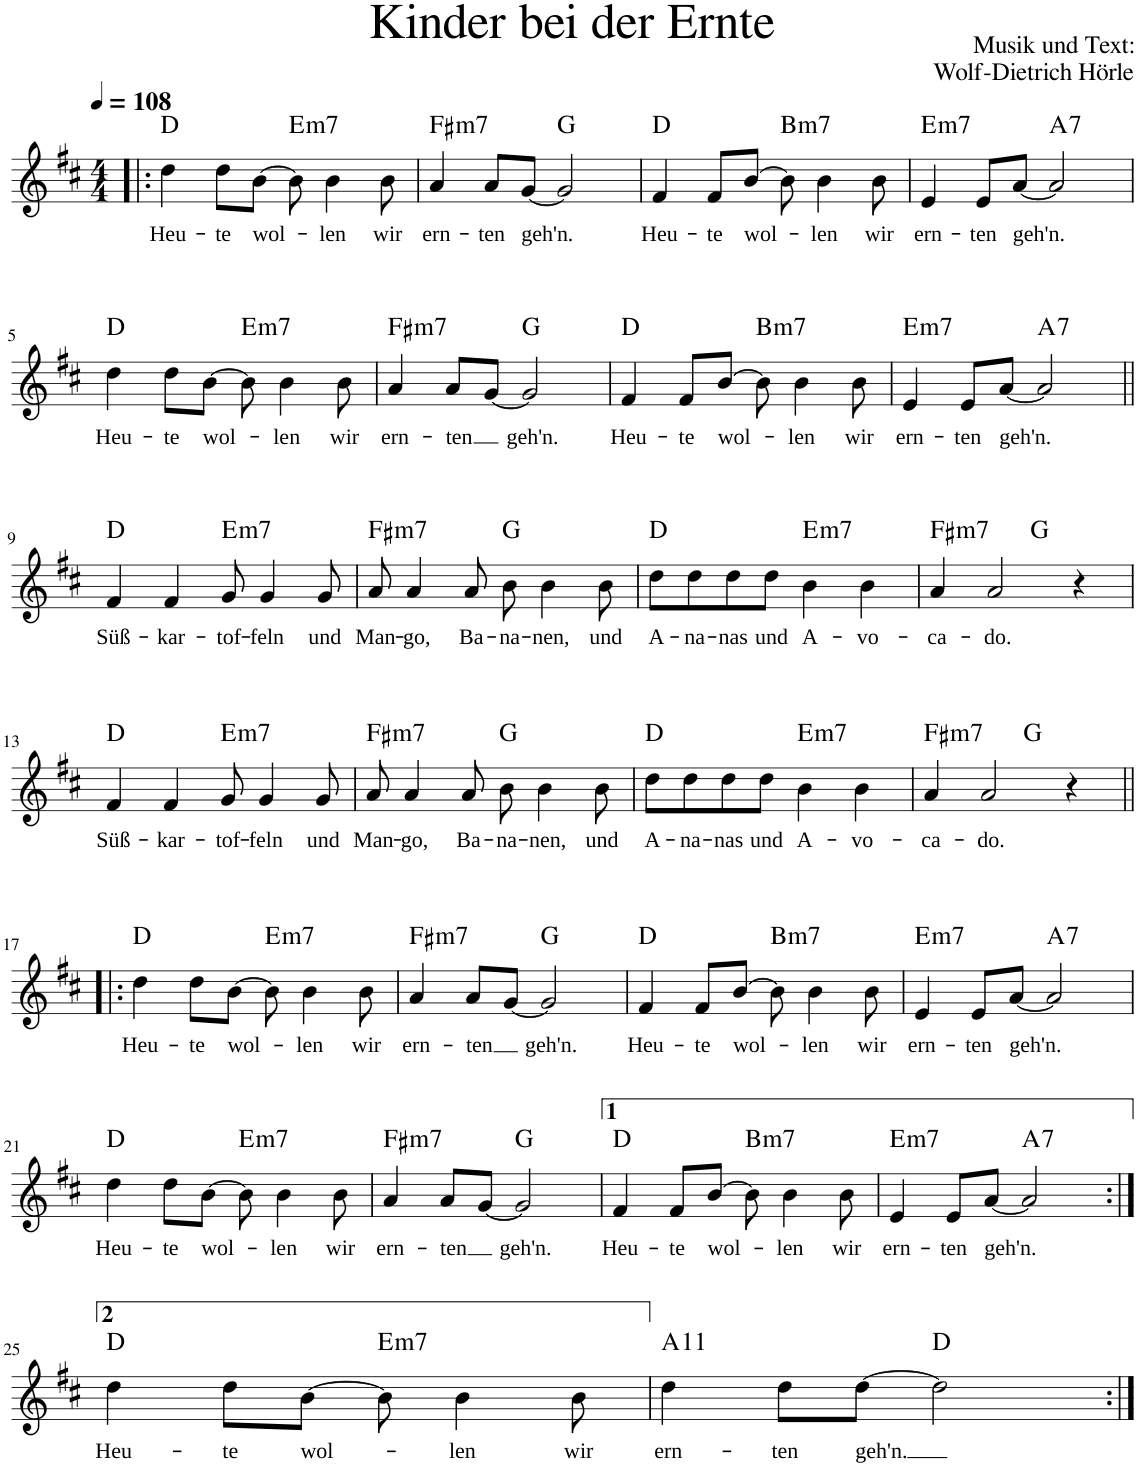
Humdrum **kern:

**kern	**text	**harte
*part1	*part1	*part1
*staff1	*staff1	*
*clefG2	*	*
*k[f#c#]	*	*
*D:	*	*
*M4/4	*	*
*MM108	*	*
=1!|:	=1!|:	=1!|:
!	!LO:LY:b	!
4dd\	Heu-	D:maj
!	!LO:LY:b	!
8dd\L	-te	.
!	!LO:LY:b	!
[8b\J	wol-	.
!	!	!LO:H:kt=m7
8b\]	.	E:min7
!	!LO:LY:b	!
4b\	-len	.
!	!LO:LY:b	!
8b\	wir	.
=2	=2	=2
!	!LO:LY:b	!LO:H:kt=m7
4a/	ern-	F#:min7
!	!LO:LY:b	!
8a/L	-ten	.
!	!LO:LY:b	!
[8g/J	geh'n.	.
2g/]	.	G:maj
=3	=3	=3
!	!LO:LY:b	!
4f#/	Heu-	D:maj
!	!LO:LY:b	!
8f#/L	-te	.
!	!LO:LY:b	!
[8b/J	wol-	.
!	!	!LO:H:kt=m7
8b\]	.	B:min7
!	!LO:LY:b	!
4b\	-len	.
!	!LO:LY:b	!
8b\	wir	.
=4	=4	=4
!	!LO:LY:b	!LO:H:kt=m7
4e/	ern-	E:min7
!	!LO:LY:b	!
8e/L	-ten	.
!	!LO:LY:b	!
[8a/J	geh'n.	.
!	!	!LO:H:kt=7
2a/]	.	A:7
!!LO:LB:g=z
=5	=5	=5
!	!LO:LY:b	!
4dd\	Heu-	D:maj
!	!LO:LY:b	!
8dd\L	-te	.
!	!LO:LY:b	!
[8b\J	wol-	.
!	!	!LO:H:kt=m7
8b\]	.	E:min7
!	!LO:LY:b	!
4b\	-len	.
!	!LO:LY:b	!
8b\	wir	.
=6	=6	=6
!	!LO:LY:b	!LO:H:kt=m7
4a/	ern-	F#:min7
!	!LO:LY:b	!
8a/L	-ten	.
[8g/J	.	.
!	!LO:LY:b	!
2g/]	geh'n.	G:maj
=7	=7	=7
!	!LO:LY:b	!
4f#/	Heu-	D:maj
!	!LO:LY:b	!
8f#/L	-te	.
!	!LO:LY:b	!
[8b/J	wol-	.
!	!	!LO:H:kt=m7
8b\]	.	B:min7
!	!LO:LY:b	!
4b\	-len	.
!	!LO:LY:b	!
8b\	wir	.
=8	=8	=8
!	!LO:LY:b	!LO:H:kt=m7
4e/	ern-	E:min7
!	!LO:LY:b	!
8e/L	-ten	.
!	!LO:LY:b	!
[8a/J	geh'n.	.
!	!	!LO:H:kt=7
2a/]	.	A:7
!!LO:LB:g=z
=9||	=9||	=9||
!	!LO:LY:b	!
4f#/	Süß-	D:maj
!	!LO:LY:b	!
4f#/	-kar-	.
!	!LO:LY:b	!LO:H:kt=m7
8g/	-tof-	E:min7
!	!LO:LY:b	!
4g/	-feln	.
!	!LO:LY:b	!
8g/	und	.
=10	=10	=10
!	!LO:LY:b	!LO:H:kt=m7
8a/	Man-	F#:min7
!	!LO:LY:b	!
4a/	-go,	.
!	!LO:LY:b	!
8a/	Ba-	.
!	!LO:LY:b	!
8b\	-na-	G:maj
!	!LO:LY:b	!
4b\	-nen,	.
!	!LO:LY:b	!
8b\	und	.
=11	=11	=11
!	!LO:LY:b	!
8dd\L	A-	D:maj
!	!LO:LY:b	!
8dd\	-na-	.
!	!LO:LY:b	!
8dd\	-nas	.
!	!LO:LY:b	!
8dd\J	und	.
!	!LO:LY:b	!LO:H:kt=m7
4b\	A-	E:min7
!	!LO:LY:b	!
4b\	-vo-	.
=12	=12	=12
!	!LO:LY:b	!LO:H:kt=m7
*^	*	*
4a/	2ryy	-ca-	F#:min7
!	!	!LO:LY:b	!
2a/	.	-do.	.
.	2ryy	.	G:maj
4r	.	.	.
!!LO:LB:g=z	!!
=13	=13	=13	=13
!	!	!LO:LY:b	!
*v	*v	*	*
4f#/	Süß-	D:maj
!	!LO:LY:b	!
4f#/	-kar-	.
!	!LO:LY:b	!LO:H:kt=m7
8g/	-tof-	E:min7
!	!LO:LY:b	!
4g/	-feln	.
!	!LO:LY:b	!
8g/	und	.
=14	=14	=14
!	!LO:LY:b	!LO:H:kt=m7
8a/	Man-	F#:min7
!	!LO:LY:b	!
4a/	-go,	.
!	!LO:LY:b	!
8a/	Ba-	.
!	!LO:LY:b	!
8b\	-na-	G:maj
!	!LO:LY:b	!
4b\	-nen,	.
!	!LO:LY:b	!
8b\	und	.
=15	=15	=15
!	!LO:LY:b	!
8dd\L	A-	D:maj
!	!LO:LY:b	!
8dd\	-na-	.
!	!LO:LY:b	!
8dd\	-nas	.
!	!LO:LY:b	!
8dd\J	und	.
!	!LO:LY:b	!LO:H:kt=m7
4b\	A-	E:min7
!	!LO:LY:b	!
4b\	-vo-	.
=16	=16	=16
!	!LO:LY:b	!LO:H:kt=m7
*^	*	*
4a/	2ryy	-ca-	F#:min7
!	!	!LO:LY:b	!
2a/	.	-do.	.
.	2ryy	.	G:maj
4r	.	.	.
!!LO:LB:g=z	!!
=17!|:	=17!|:	=17!|:	=17!|:
!	!	!LO:LY:b	!
*v	*v	*	*
4dd\	Heu-	D:maj
!	!LO:LY:b	!
8dd\L	-te	.
!	!LO:LY:b	!
[8b\J	wol-	.
!	!	!LO:H:kt=m7
8b\]	.	E:min7
!	!LO:LY:b	!
4b\	-len	.
!	!LO:LY:b	!
8b\	wir	.
=18	=18	=18
!	!LO:LY:b	!LO:H:kt=m7
4a/	ern-	F#:min7
!	!LO:LY:b	!
8a/L	-ten	.
[8g/J	.	.
!	!LO:LY:b	!
2g/]	geh'n.	G:maj
=19	=19	=19
!	!LO:LY:b	!
4f#/	Heu-	D:maj
!	!LO:LY:b	!
8f#/L	-te	.
!	!LO:LY:b	!
[8b/J	wol-	.
!	!	!LO:H:kt=m7
8b\]	.	B:min7
!	!LO:LY:b	!
4b\	-len	.
!	!LO:LY:b	!
8b\	wir	.
=20	=20	=20
!	!LO:LY:b	!LO:H:kt=m7
4e/	ern-	E:min7
!	!LO:LY:b	!
8e/L	-ten	.
!	!LO:LY:b	!
[8a/J	geh'n.	.
!	!	!LO:H:kt=7
2a/]	.	A:7
!!LO:LB:g=z
=21	=21	=21
!	!LO:LY:b	!
4dd\	Heu-	D:maj
!	!LO:LY:b	!
8dd\L	-te	.
!	!LO:LY:b	!
[8b\J	wol-	.
!	!	!LO:H:kt=m7
8b\]	.	E:min7
!	!LO:LY:b	!
4b\	-len	.
!	!LO:LY:b	!
8b\	wir	.
=22	=22	=22
!	!LO:LY:b	!LO:H:kt=m7
4a/	ern-	F#:min7
!	!LO:LY:b	!
8a/L	-ten	.
[8g/J	.	.
!	!LO:LY:b	!
2g/]	geh'n.	G:maj
=23	=23	=23
!	!LO:LY:b	!
4f#/	Heu-	D:maj
!	!LO:LY:b	!
8f#/L	-te	.
!	!LO:LY:b	!
[8b/J	wol-	.
!	!	!LO:H:kt=m7
8b\]	.	B:min7
!	!LO:LY:b	!
4b\	-len	.
!	!LO:LY:b	!
8b\	wir	.
=24	=24	=24
!	!LO:LY:b	!LO:H:kt=m7
4e/	ern-	E:min7
!	!LO:LY:b	!
8e/L	-ten	.
!	!LO:LY:b	!
[8a/J	geh'n.	.
!	!	!LO:H:kt=7
2a/]	.	A:7
!!LO:LB:g=z
=25:|!	=25:|!	=25:|!
!	!LO:LY:b	!
4dd\	Heu-	D:maj
!	!LO:LY:b	!
8dd\L	-te	.
!	!LO:LY:b	!
[8b\J	wol-	.
!	!	!LO:H:kt=m7
8b\]	.	E:min7
!	!LO:LY:b	!
4b\	-len	.
!	!LO:LY:b	!
8b\	wir	.
=26	=26	=26
!	!LO:LY:b	!LO:H:kt=11
4dd\	ern-	A:9(11)
!	!LO:LY:b	!
8dd\L	-ten	.
!	!LO:LY:b	!
[8dd\J	geh'n.	.
2dd\]	.	D:maj
=:|!	=:|!	=:|!
*-	*-	*-
